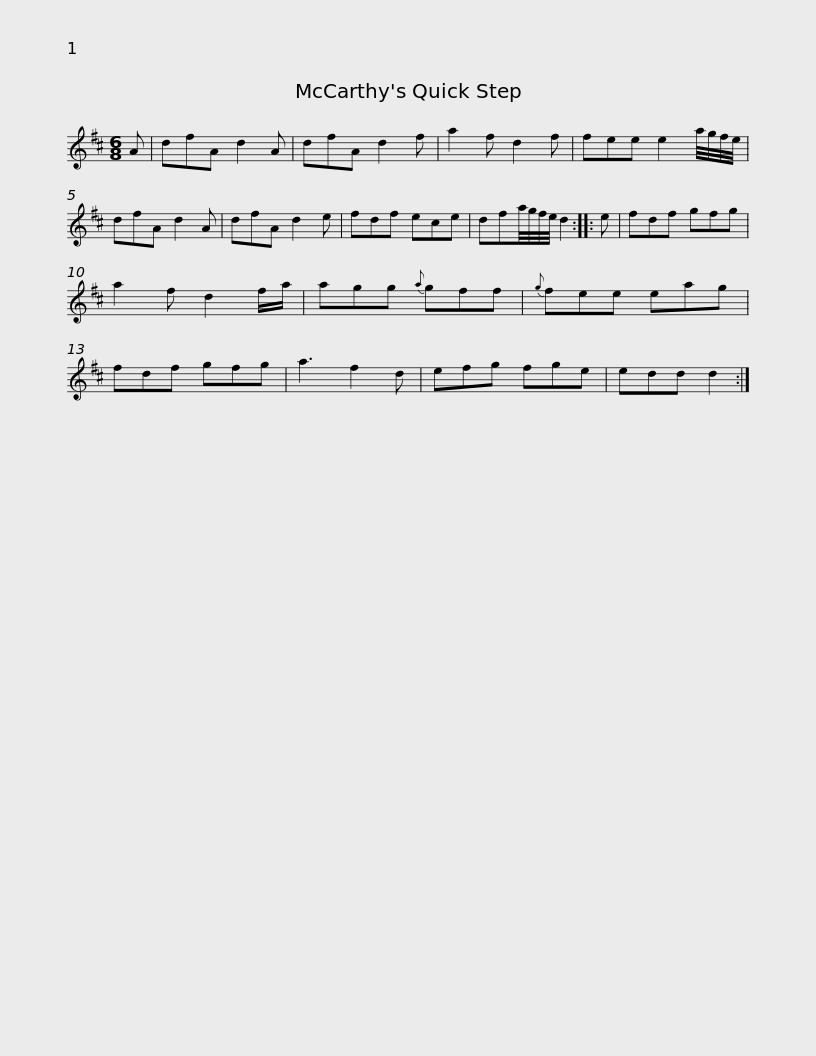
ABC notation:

X:1
L:1/8
M:6/8
I:linebreak $
K:D
V:1 treble
V:1
 A | dfA d2 A | dfA d2 f | a2 f d2 f | fee e2 a/4g/4f/4e/4 | %5
 dfA d2 A | dfA d2 e | fdf ece |$ dfa/4g/4f/4e/4 d2 :: e | %10
 fdf gfg | a2 f d2 f/a/ | agg{a} gff |{g} fee eag | fdf gfg | %15
 a3 f2 d |$ efg fge | edd d2 :| %18
